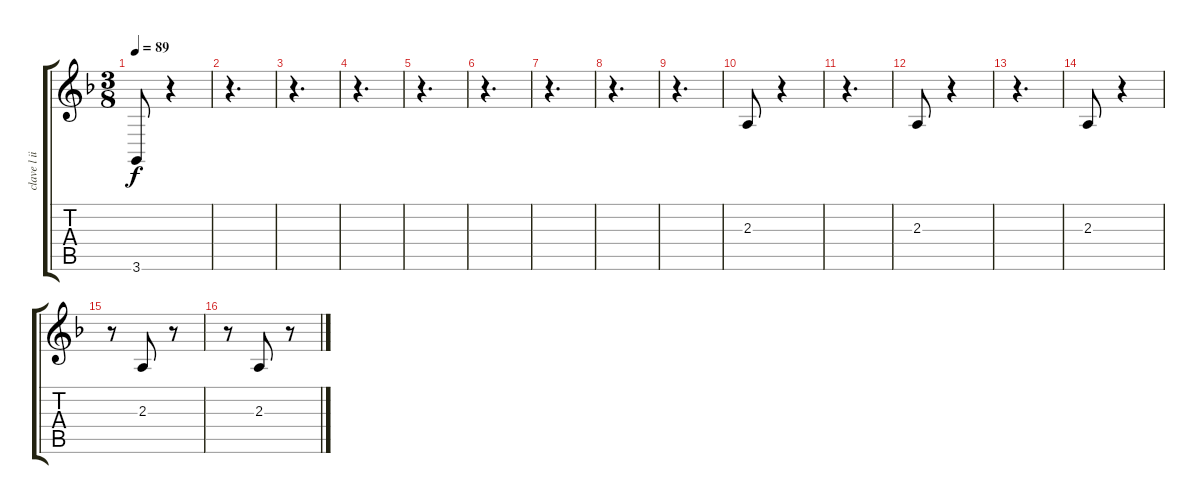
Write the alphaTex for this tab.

\track ("clave l ii" "clave l ii") {instrument harpsichord}
\staff {score tabs}
\tuning (E4 B3 G3 D3 A2 E2) {hide}
\ts (3 8)
\tempo 89
\clef g2
\ks dminor
3.6.8{dy f} r.4 |
r.4{d} |
r.4{d} |
r.4{d} |
r.4{d} |
r.4{d} |
r.4{d} |
r.4{d} |
r.4{d} |
2.3.8 r.4 |
r.4{d} |
2.3.8 r.4 |
r.4{d} |
2.3.8 r.4 |
r.8 2.3.8 r.8 |
r.8 2.3.8 r.8
